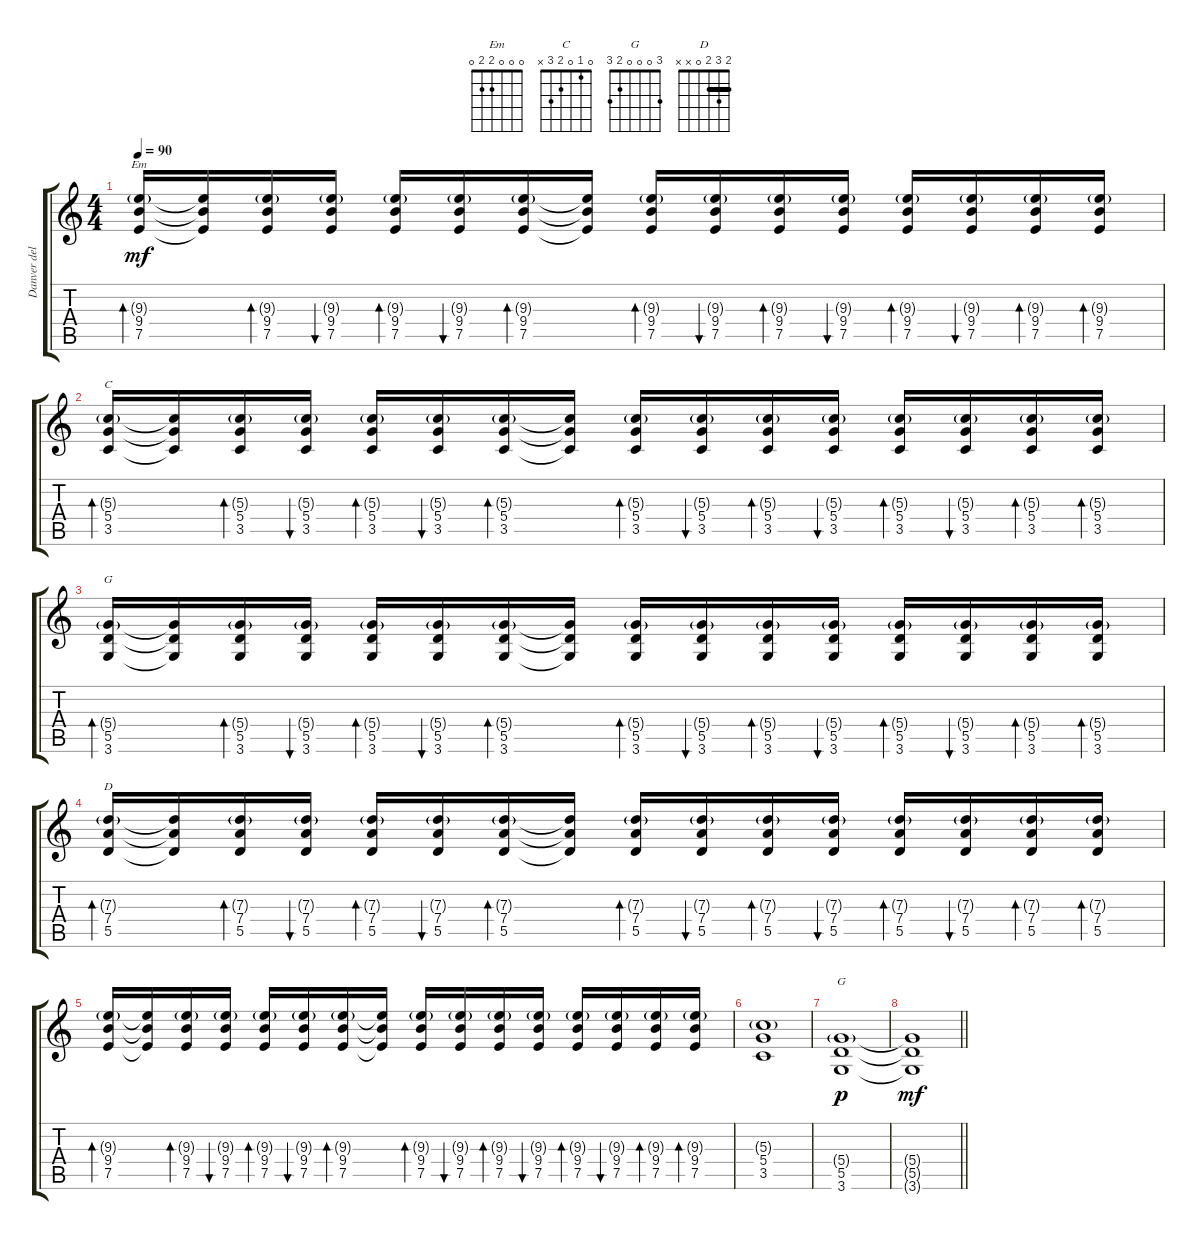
\track ("Danver del Rosario's Guitar (Overdriven)" "Danver del") {instrument overdrivenguitar}
\staff {score tabs}
\tuning (E4 B3 G3 D3 A2 E2) {hide}
\chord ("Em" 0 0 0 2 2 0)
\chord ("C" 0 1 0 2 3 x)
\chord ("G" 3 3 0 0 2 3) {barre 3}
\chord ("D" 2 3 2 0 x x) {barre 2}
\chord ("G" 3 0 0 0 2 3)
\ts (4 4)
\tempo 90
\clef g2
\ks c
(9.3{g} 9.4 7.5).16{bd 30 ch "Em" dy mf} (9.3{t} 9.4{t} 7.5{t}).16 (9.3{g} 9.4 7.5).16{bd 30} (9.3{g} 9.4 7.5).16{bu 30} (9.3{g} 9.4 7.5).16{bd 30} (9.3{g} 9.4 7.5).16{bu 30} (9.3{g} 9.4 7.5).16{bd 30} (9.3{t} 9.4{t} 7.5{t}).16 (9.3{g} 9.4 7.5).16{bd 30} (9.3{g} 9.4 7.5).16{bu 30} (9.3{g} 9.4 7.5).16{bd 30} (9.3{g} 9.4 7.5).16{bu 30} (9.3{g} 9.4 7.5).16{bd 30} (9.3{g} 9.4 7.5).16{bu 30} (9.3{g} 9.4 7.5).16{bd 30} (9.3{g} 9.4 7.5).16{bd 30} |
(5.3{g} 5.4 3.5).16{bd 30 ch "C"} (5.3{t} 5.4{t} 3.5{t}).16 (5.3{g} 5.4 3.5).16{bd 30} (5.3{g} 5.4 3.5).16{bu 30} (5.3{g} 5.4 3.5).16{bd 30} (5.3{g} 5.4 3.5).16{bu 30} (5.3{g} 5.4 3.5).16{bd 30} (5.3{t} 5.4{t} 3.5{t}).16 (5.3{g} 5.4 3.5).16{bd 30} (5.3{g} 5.4 3.5).16{bu 30} (5.3{g} 5.4 3.5).16{bd 30} (5.3{g} 5.4 3.5).16{bu 30} (5.3{g} 5.4 3.5).16{bd 30} (5.3{g} 5.4 3.5).16{bu 30} (5.3{g} 5.4 3.5).16{bd 30} (5.3{g} 5.4 3.5).16{bd 30} |
(5.4{g} 5.5 3.6).16{bd 30 ch "G"} (5.4{t} 5.5{t} 3.6{t}).16 (5.4{g} 5.5 3.6).16{bd 30} (5.4{g} 5.5 3.6).16{bu 30} (5.4{g} 5.5 3.6).16{bd 30} (5.4{g} 5.5 3.6).16{bu 30} (5.4{g} 5.5 3.6).16{bd 30} (5.4{t} 5.5{t} 3.6{t}).16 (5.4{g} 5.5 3.6).16{bd 30} (5.4{g} 5.5 3.6).16{bu 30} (5.4{g} 5.5 3.6).16{bd 30} (5.4{g} 5.5 3.6).16{bu 30} (5.4{g} 5.5 3.6).16{bd 30} (5.4{g} 5.5 3.6).16{bu 30} (5.4{g} 5.5 3.6).16{bd 30} (5.4{g} 5.5 3.6).16{bd 30} |
(7.3{g} 7.4 5.5).16{bd 30 ch "D"} (7.3{t} 7.4{t} 5.5{t}).16 (7.3{g} 7.4 5.5).16{bd 30} (7.3{g} 7.4 5.5).16{bu 30} (7.3{g} 7.4 5.5).16{bd 30} (7.3{g} 7.4 5.5).16{bu 30} (7.3{g} 7.4 5.5).16{bd 30} (7.3{t} 7.4{t} 5.5{t}).16 (7.3{g} 7.4 5.5).16{bd 30} (7.3{g} 7.4 5.5).16{bu 30} (7.3{g} 7.4 5.5).16{bd 30} (7.3{g} 7.4 5.5).16{bu 30} (7.3{g} 7.4 5.5).16{bd 30} (7.3{g} 7.4 5.5).16{bu 30} (7.3{g} 7.4 5.5).16{bd 30} (7.3{g} 7.4 5.5).16{bd 30} |
(9.3{g} 9.4 7.5).16{bd 30} (9.3{t} 9.4{t} 7.5{t}).16 (9.3{g} 9.4 7.5).16{bd 30} (9.3{g} 9.4 7.5).16{bu 30} (9.3{g} 9.4 7.5).16{bd 30} (9.3{g} 9.4 7.5).16{bu 30} (9.3{g} 9.4 7.5).16{bd 30} (9.3{t} 9.4{t} 7.5{t}).16 (9.3{g} 9.4 7.5).16{bd 30} (9.3{g} 9.4 7.5).16{bu 30} (9.3{g} 9.4 7.5).16{bd 30} (9.3{g} 9.4 7.5).16{bu 30} (9.3{g} 9.4 7.5).16{bd 30} (9.3{g} 9.4 7.5).16{bu 30} (9.3{g} 9.4 7.5).16{bd 30} (9.3{g} 9.4 7.5).16{bd 30} |
(5.3{g} 5.4 3.5).1 |
(5.4{g} 5.5 3.6).1{ch "G" dy p} |
\barLineRight lightlight
(5.4{t} 5.5{t} 3.6{t}).1{dy mf}
